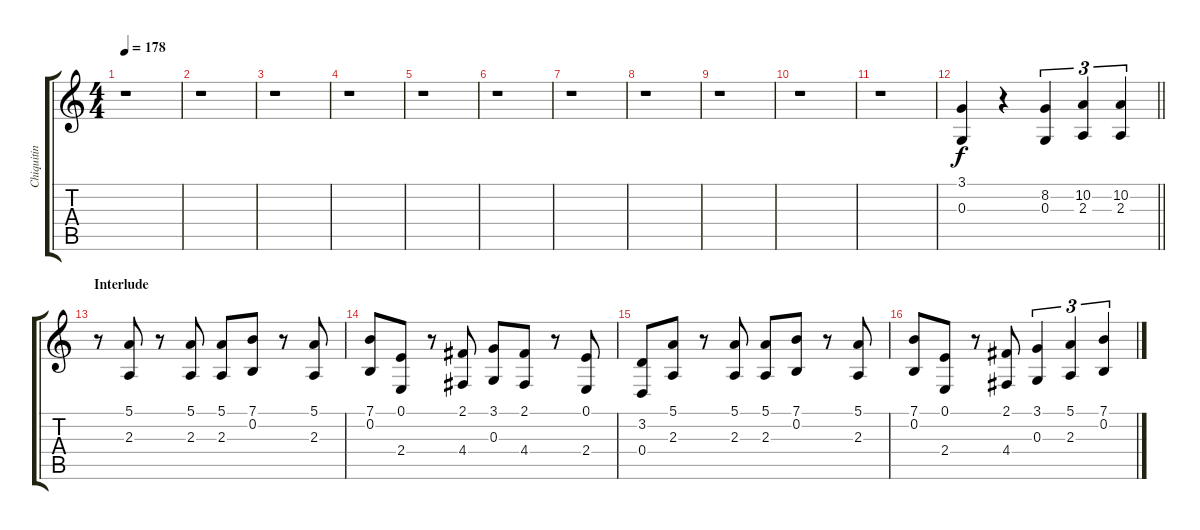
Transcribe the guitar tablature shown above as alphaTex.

\track ("Chiquitin" "Chiquitin") {instrument trumpet}
\staff {score tabs}
\tuning (E4 B3 G3 D3 A2 E2) {hide}
\ts (4 4)
\tempo 178
\clef g2
\ks c
r.1{dy f} |
r.1 |
r.1 |
r.1 |
r.1 |
r.1 |
r.1 |
r.1 |
r.1 |
r.1 |
r.1 |
\barLineRight lightlight
(3.1 0.3).4 r.4 (8.2 0.3).4{tu (3 2)} (10.2 2.3).4{tu (3 2)} (10.2 2.3).4{tu (3 2)} |
\section ("" "Interlude")
r.8 (5.1 2.3).8 r.8 (5.1 2.3).8 (5.1 2.3).8 (7.1 0.2).8 r.8 (5.1 2.3).8 |
(7.1 0.2).8 (0.1 2.4).8 r.8 (2.1 4.4).8 (3.1 0.3).8 (2.1 4.4).8 r.8 (0.1 2.4).8 |
(3.2 0.4).8 (5.1 2.3).8 r.8 (5.1 2.3).8 (5.1 2.3).8 (7.1 0.2).8 r.8 (5.1 2.3).8 |
(7.1 0.2).8 (0.1 2.4).8 r.8 (2.1 4.4).8 (3.1 0.3).4{tu (3 2)} (5.1 2.3).4{tu (3 2)} (7.1 0.2).4{tu (3 2)}
